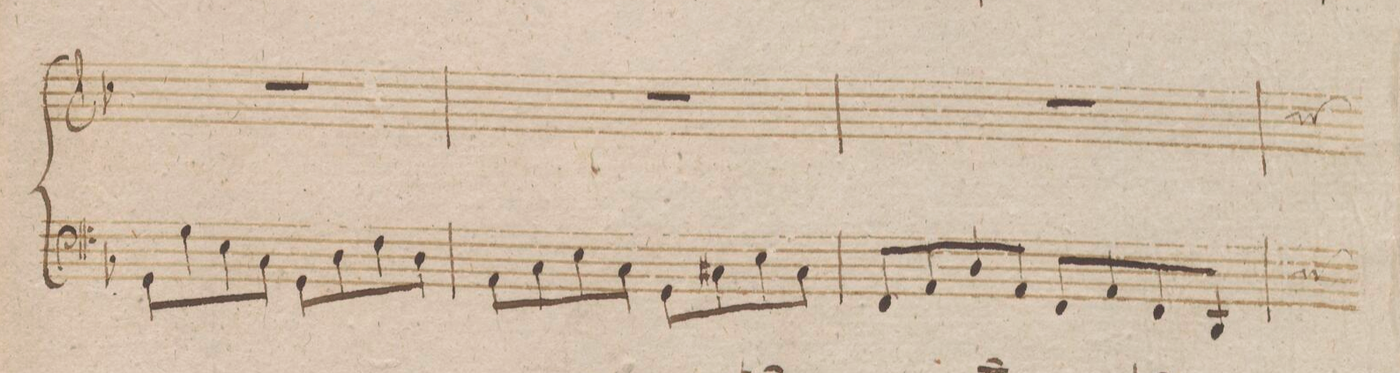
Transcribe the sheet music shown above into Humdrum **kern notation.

**kern
*I"Organo.
*clefF4
*k[b-]
*met(c)
*M4/4
8GG\L
8G\
8E\
8C\J
8GG\L
8D\
8F\
8D\J
=57
8AA\L
8C\
8E\
8C\J
8GG\L
8C#X\
8E\
8C#\J
=58
8FF/L
8AA/
8D/
8AA/J
8FF/L
8AA/
8FF/
8DD/J
=59
*-
